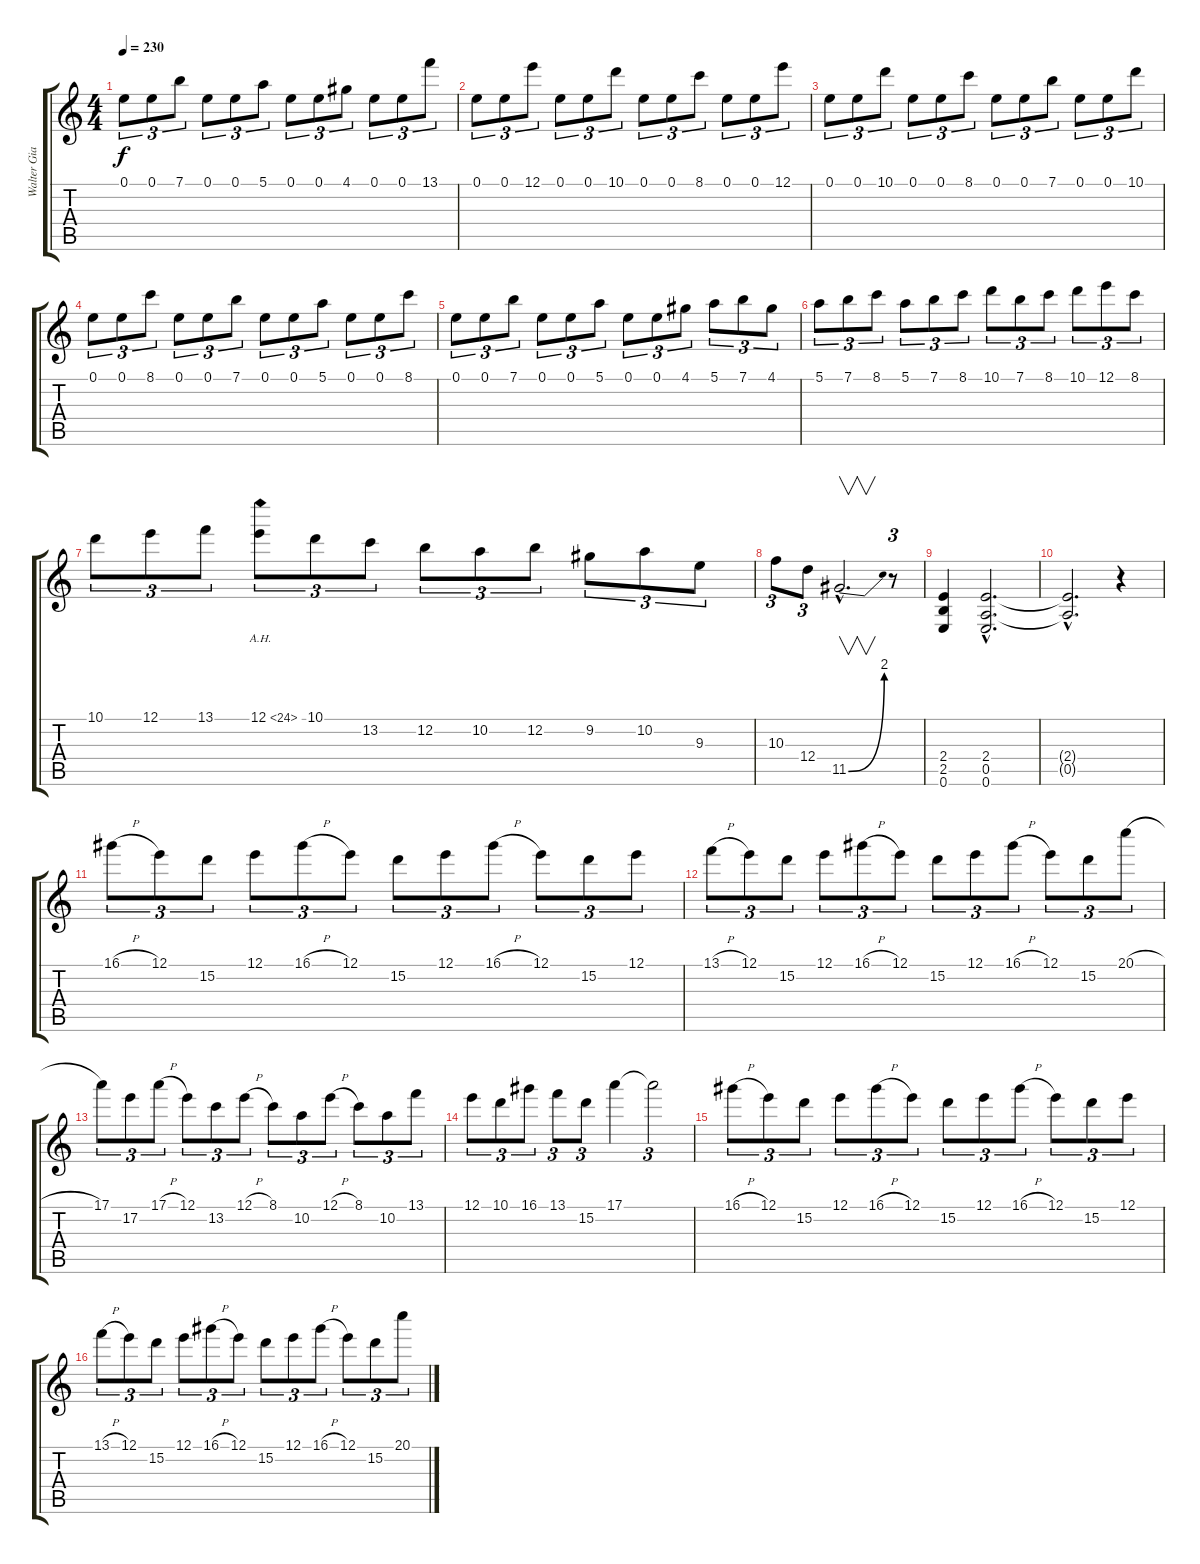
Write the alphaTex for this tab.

\track ("Walter Giardino" "Walter Gia") {instrument distortionguitar}
\staff {score tabs}
\tuning (E4 B3 G3 D3 A2 E2) {hide}
\ts (4 4)
\tempo 230
\clef g2
\ks c
0.1.8{tu (3 2) dy f} 0.1.8{tu (3 2)} 7.1.8{tu (3 2)} 0.1.8{tu (3 2)} 0.1.8{tu (3 2)} 5.1.8{tu (3 2)} 0.1.8{tu (3 2)} 0.1.8{tu (3 2)} 4.1.8{tu (3 2)} 0.1.8{tu (3 2)} 0.1.8{tu (3 2)} 13.1.8{tu (3 2)} |
0.1.8{tu (3 2)} 0.1.8{tu (3 2)} 12.1.8{tu (3 2)} 0.1.8{tu (3 2)} 0.1.8{tu (3 2)} 10.1.8{tu (3 2)} 0.1.8{tu (3 2)} 0.1.8{tu (3 2)} 8.1.8{tu (3 2)} 0.1.8{tu (3 2)} 0.1.8{tu (3 2)} 12.1.8{tu (3 2)} |
0.1.8{tu (3 2)} 0.1.8{tu (3 2)} 10.1.8{tu (3 2)} 0.1.8{tu (3 2)} 0.1.8{tu (3 2)} 8.1.8{tu (3 2)} 0.1.8{tu (3 2)} 0.1.8{tu (3 2)} 7.1.8{tu (3 2)} 0.1.8{tu (3 2)} 0.1.8{tu (3 2)} 10.1.8{tu (3 2)} |
0.1.8{tu (3 2)} 0.1.8{tu (3 2)} 8.1.8{tu (3 2)} 0.1.8{tu (3 2)} 0.1.8{tu (3 2)} 7.1.8{tu (3 2)} 0.1.8{tu (3 2)} 0.1.8{tu (3 2)} 5.1.8{tu (3 2)} 0.1.8{tu (3 2)} 0.1.8{tu (3 2)} 8.1.8{tu (3 2)} |
0.1.8{tu (3 2)} 0.1.8{tu (3 2)} 7.1.8{tu (3 2)} 0.1.8{tu (3 2)} 0.1.8{tu (3 2)} 5.1.8{tu (3 2)} 0.1.8{tu (3 2)} 0.1.8{tu (3 2)} 4.1.8{tu (3 2)} 5.1.8{tu (3 2)} 7.1.8{tu (3 2)} 4.1.8{tu (3 2)} |
5.1.8{tu (3 2)} 7.1.8{tu (3 2)} 8.1.8{tu (3 2)} 5.1.8{tu (3 2)} 7.1.8{tu (3 2)} 8.1.8{tu (3 2)} 10.1.8{tu (3 2)} 7.1.8{tu (3 2)} 8.1.8{tu (3 2)} 10.1.8{tu (3 2)} 12.1.8{tu (3 2)} 8.1.8{tu (3 2)} |
10.1.8{tu (3 2)} 12.1.8{tu (3 2)} 13.1.8{tu (3 2)} 12.1{ah 12}.8{tu (3 2)} 10.1.8{tu (3 2)} 13.2.8{tu (3 2)} 12.2.8{tu (3 2)} 10.2.8{tu (3 2)} 12.2.8{tu (3 2)} 9.2.8{tu (3 2)} 10.2.8{tu (3 2)} 9.3.8{tu (3 2)} |
10.3.8{tu (3 2)} 12.4.8{tu (3 2)} 11.5{be (bend 0 0 60 8) hac}.2{v d} r.8{tu (3 2)} |
(2.4 2.5 0.6).4 (2.4{hac} 0.5{hac} 0.6{hac}).2{d} |
(2.4{hac t} 0.5{hac t}).2{d} r.4 |
16.1{h}.8{tu (3 2)} 12.1.8{tu (3 2)} 15.2.8{tu (3 2)} 12.1.8{tu (3 2)} 16.1{h}.8{tu (3 2)} 12.1.8{tu (3 2)} 15.2.8{tu (3 2)} 12.1.8{tu (3 2)} 16.1{h}.8{tu (3 2)} 12.1.8{tu (3 2)} 15.2.8{tu (3 2)} 12.1.8{tu (3 2)} |
13.1{h}.8{tu (3 2)} 12.1.8{tu (3 2)} 15.2.8{tu (3 2)} 12.1.8{tu (3 2)} 16.1{h}.8{tu (3 2)} 12.1.8{tu (3 2)} 15.2.8{tu (3 2)} 12.1.8{tu (3 2)} 16.1{h}.8{tu (3 2)} 12.1.8{tu (3 2)} 15.2.8{tu (3 2)} 20.1{h}.8{tu (3 2)} |
17.1.8{tu (3 2)} 17.2.8{tu (3 2)} 17.1{h}.8{tu (3 2)} 12.1.8{tu (3 2)} 13.2.8{tu (3 2)} 12.1{h}.8{tu (3 2)} 8.1.8{tu (3 2)} 10.2.8{tu (3 2)} 12.1{h}.8{tu (3 2)} 8.1.8{tu (3 2)} 10.2.8{tu (3 2)} 13.1.8{tu (3 2)} |
12.1.8{tu (3 2)} 10.1.8{tu (3 2)} 16.1.8{tu (3 2)} 13.1.8{tu (3 2)} 15.2.8{tu (3 2)} 17.1.4 17.1{t}.2{tu (3 2)} |
16.1{h}.8{tu (3 2)} 12.1.8{tu (3 2)} 15.2.8{tu (3 2)} 12.1.8{tu (3 2)} 16.1{h}.8{tu (3 2)} 12.1.8{tu (3 2)} 15.2.8{tu (3 2)} 12.1.8{tu (3 2)} 16.1{h}.8{tu (3 2)} 12.1.8{tu (3 2)} 15.2.8{tu (3 2)} 12.1.8{tu (3 2)} |
13.1{h}.8{tu (3 2)} 12.1.8{tu (3 2)} 15.2.8{tu (3 2)} 12.1.8{tu (3 2)} 16.1{h}.8{tu (3 2)} 12.1.8{tu (3 2)} 15.2.8{tu (3 2)} 12.1.8{tu (3 2)} 16.1{h}.8{tu (3 2)} 12.1.8{tu (3 2)} 15.2.8{tu (3 2)} 20.1{h}.8{tu (3 2)}
